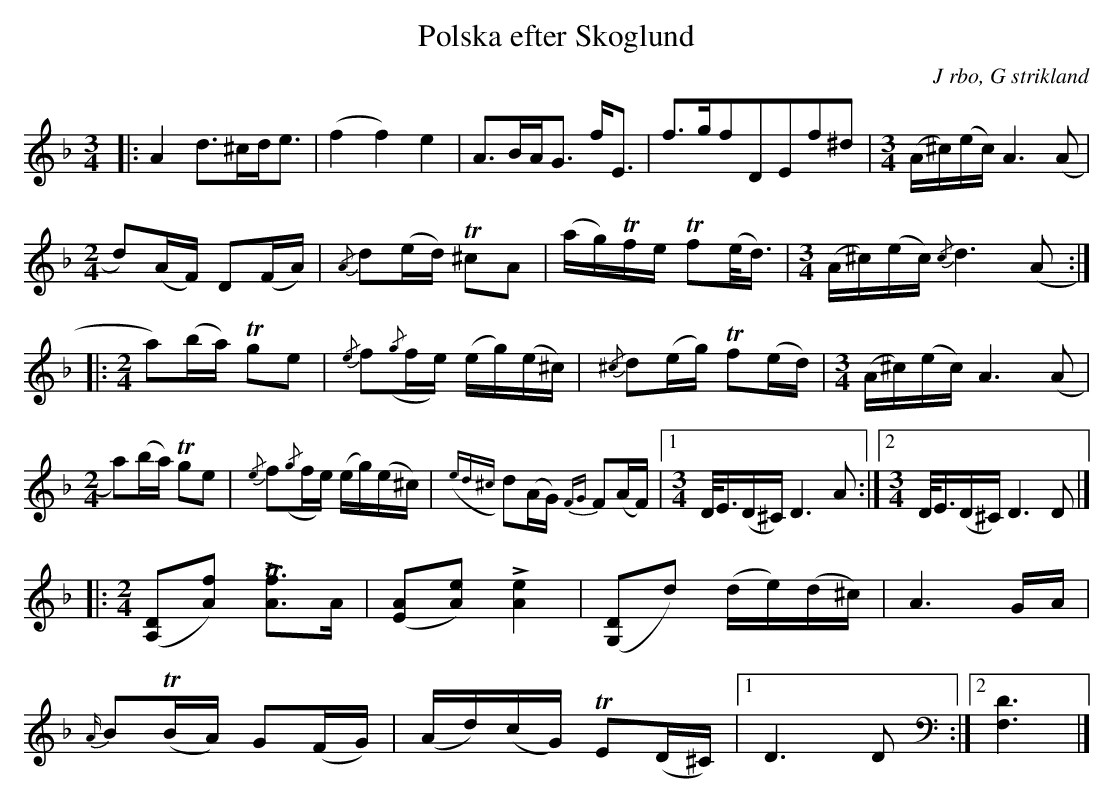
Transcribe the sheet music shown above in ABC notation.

X:1
T: Polska efter Skoglund
O: J rbo, G strikland
M: 3/4
L: 1/16
K: Dm
|:A4d2>^c2d2<e2 |(f4f4) e4| A2>B2A2<G2 f2<E2|f2>g2f2D2E2f2^d2|[M:3/4] (A^c)(ec) A6 (A2 |
[M:2/4] d2)(AF) D2(FA) |{/A}d2(ed)  T^c2A2 |(ag)Tfe  Tf2(e<d) |[M:3/4] (A^c)(ec) {/c}d4>(A4:|
|:[M:2/4]a2)(ba) Tg2e2 | {/e}f2({/g}fe) (eg)(e^c) | {/^c}d2(eg) Tf2(ed) |[M:3/4] (A^c)(ec) A6 (A2|
[M:2/4] a2)(ba)  Tg2e2| {/e}f2({/g}fe) (eg)(e^c)| ({ed^c}d2)(AG)  {FG}F2(AF)|[1 [M:3/4] D<E(D^C)  D4>A4:|[2[M:3/4] D<E(D^C)  D4>D4|]
|:[M:2/4]([A,2D2][A2f2]) L[A2Tf2]>A2 | ([E2A2][A2e2]) L[A4e4] | ([G,2D2]d2) (de)(d^c) | A6GA |
{A/}B2T(BA) G2(FG) | (Ad)(cG) TE2(D^C) |[1 D4>D4 :|[2 [F,6D6] |]
